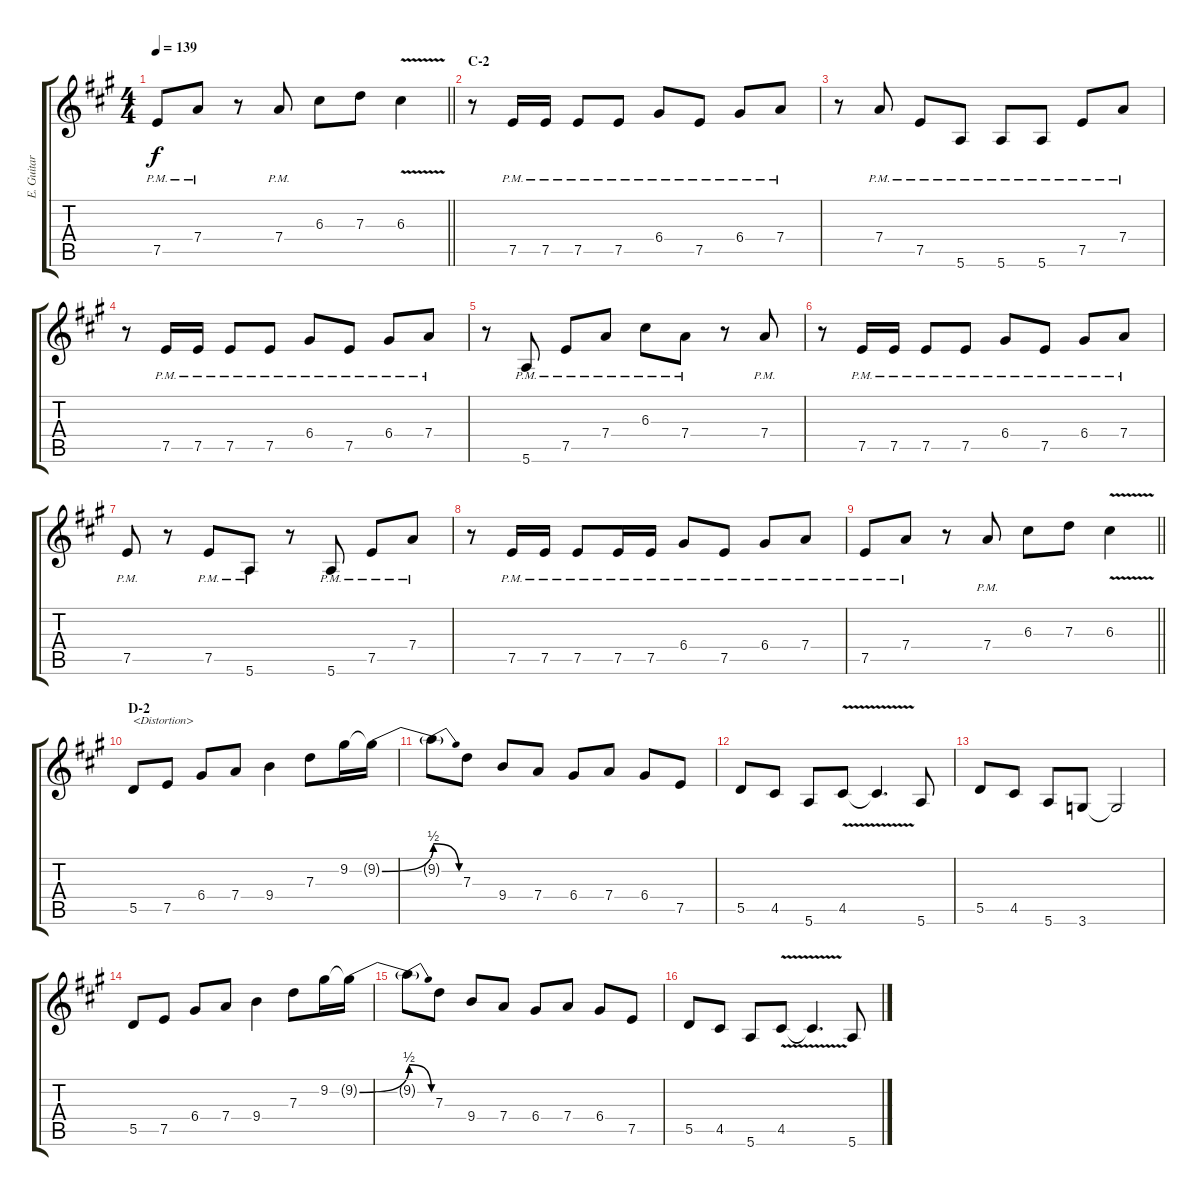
\track ("E. Guitar II" "E. Guitar ") {instrument electricguitarjazz}
\staff {score tabs}
\tuning (E4 B3 G3 D3 A2 E2) {hide}
\ts (4 4)
\tempo 139
\clef g2
\barLineRight lightlight
\ks a
7.5{pm}.8{dy f} 7.4{pm}.8 r.8 7.4{pm}.8 6.3.8 7.3.8 6.3{v}.4 |
\section ("" "C-2")
r.8 7.5{pm}.16 7.5{pm}.16 7.5{pm}.8 7.5{pm}.8 6.4{pm}.8 7.5{pm}.8 6.4{pm}.8 7.4{pm}.8 |
r.8 7.4{pm}.8 7.5{pm}.8 5.6{pm}.8 5.6{pm}.8 5.6{pm}.8 7.5{pm}.8 7.4{pm}.8 |
r.8 7.5{pm}.16 7.5{pm}.16 7.5{pm}.8 7.5{pm}.8 6.4{pm}.8 7.5{pm}.8 6.4{pm}.8 7.4{pm}.8 |
r.8 5.6{pm}.8 7.5{pm}.8 7.4{pm}.8 6.3{pm}.8 7.4{pm}.8 r.8 7.4{pm}.8 |
r.8 7.5{pm}.16 7.5{pm}.16 7.5{pm}.8 7.5{pm}.8 6.4{pm}.8 7.5{pm}.8 6.4{pm}.8 7.4{pm}.8 |
7.5{pm}.8 r.8 7.5{pm}.8 5.6{pm}.8 r.8 5.6{pm}.8 7.5{pm}.8 7.4{pm}.8 |
r.8 7.5{pm}.16 7.5{pm}.16 7.5{pm}.8 7.5{pm}.16 7.5{pm}.16 6.4{pm}.8 7.5{pm}.8 6.4{pm}.8 7.4{pm}.8 |
\barLineRight lightlight
7.5{pm}.8 7.4{pm}.8 r.8 7.4{pm}.8 6.3.8 7.3.8 6.3{v}.4 |
\section ("" "D-2")
5.5.8{txt "<Distortion>" instrument overdrivenguitar} 7.5.8 6.4.8 7.4.8 9.4.4 7.3.8 9.2.16 9.2{be (bend 0 0 60 2) t}.16 |
9.2{be (release 0 2 60 0) t}.8 7.3.8 9.4.8 7.4.8 6.4.8 7.4.8 6.4.8 7.5.8 |
5.5.8 4.5.8 5.6.8 4.5{v}.8 4.5{t}.4{d} 5.6.8 |
5.5.8 4.5.8 5.6.8 3.6.8 3.6{t}.2 |
5.5.8 7.5.8 6.4.8 7.4.8 9.4.4 7.3.8 9.2.16 9.2{be (bend 0 0 60 2) t}.16 |
9.2{be (release 0 2 60 0) t}.8 7.3.8 9.4.8 7.4.8 6.4.8 7.4.8 6.4.8 7.5.8 |
5.5.8 4.5.8 5.6.8 4.5{v}.8 4.5{t}.4{d} 5.6.8
